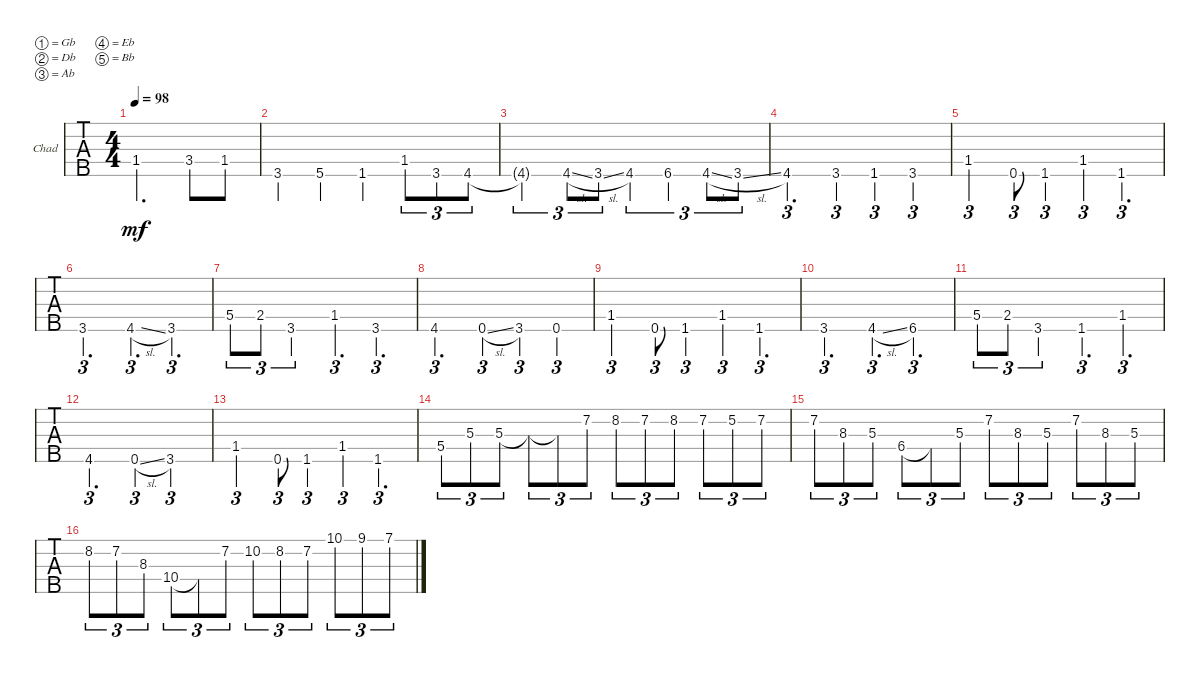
\defaultSystemsLayout 4
\bracketExtendMode groupsimilarinstruments
\firstSystemTrackNameOrientation horizontal
\otherSystemsTrackNameOrientation horizontal
\track ("Chad" "Chad") {solo instrument electricbassfinger}
\staff {tabs}
\tuning (Gb2 Db2 Ab1 Eb1 Bb0)
\ts (4 4)
\tempo 98
\clef f4
\ks c
1.4.2{d dy mf} 3.4.8 1.4.8 |
3.5.4 5.5.4 1.5.4 1.4.8{tu (3 2)} 3.5.8{tu (3 2)} 4.5.8{tu (3 2)} |
4.5{t}.2{tu (3 2)} 4.5{sl}.8{tu (3 2)} 3.5{sl}.8{tu (3 2)} 4.5.4{tu (3 2)} 6.5.4{tu (3 2)} 4.5{sl}.8{tu (3 2)} 3.5{sl}.8{tu (3 2)} |
4.5.2{d tu (3 2)} 3.5.4{tu (3 2)} 1.5.4{tu (3 2)} 3.5.4{tu (3 2)} |
1.4.2{tu (3 2)} 0.5.8{tu (3 2)} 1.5.4{tu (3 2)} 1.4.4{tu (3 2)} 1.5.4{d tu (3 2)} |
3.5.2{d tu (3 2)} 4.5{sl}.4{d tu (3 2)} 3.5.4{d tu (3 2)} |
5.4.8{tu (3 2)} 2.4.8{tu (3 2)} 3.5.2{tu (3 2)} 1.4.4{d tu (3 2)} 3.5.4{d tu (3 2)} |
4.5.2{d tu (3 2)} 0.5{sl}.4{tu (3 2)} 3.5.4{tu (3 2)} 0.5.4{tu (3 2)} |
1.4.2{tu (3 2)} 0.5.8{tu (3 2)} 1.5.4{tu (3 2)} 1.4.4{tu (3 2)} 1.5.4{d tu (3 2)} |
3.5.2{d tu (3 2)} 4.5{sl}.4{d tu (3 2)} 6.5.4{d tu (3 2)} |
5.4.8{tu (3 2)} 2.4.8{tu (3 2)} 3.5.2{tu (3 2)} 1.5.4{d tu (3 2)} 1.4.4{d tu (3 2)} |
4.5.2{d tu (3 2)} 0.5{sl}.4{tu (3 2)} 3.5.2{tu (3 2)} |
1.4.2{tu (3 2)} 0.5.8{tu (3 2)} 1.5.4{tu (3 2)} 1.4.4{tu (3 2)} 1.5.4{d tu (3 2)} |
5.4.8{tu (3 2)} 5.3.8{tu (3 2)} 5.3.8{tu (3 2)} 5.3{t}.8{tu (3 2)} 5.3{t}.8{tu (3 2)} 7.2.8{tu (3 2)} 8.2.8{tu (3 2)} 7.2.8{tu (3 2)} 8.2.8{tu (3 2)} 7.2.8{tu (3 2)} 5.2.8{tu (3 2)} 7.2.8{tu (3 2)} |
7.2.8{tu (3 2)} 8.3.8{tu (3 2)} 5.3.8{tu (3 2)} 6.4.8{tu (3 2)} 6.4{t}.8{tu (3 2)} 5.3.8{tu (3 2)} 7.2.8{tu (3 2)} 8.3.8{tu (3 2)} 5.3.8{tu (3 2)} 7.2.8{tu (3 2)} 8.3.8{tu (3 2)} 5.3.8{tu (3 2)} |
8.2.8{tu (3 2)} 7.2.8{tu (3 2)} 8.3.8{tu (3 2)} 10.4.8{tu (3 2)} 10.4{t}.8{tu (3 2)} 7.2.8{tu (3 2)} 10.2.8{tu (3 2)} 8.2.8{tu (3 2)} 7.2.8{tu (3 2)} 10.1.8{tu (3 2)} 9.1.8{tu (3 2)} 7.1.8{tu (3 2)}
